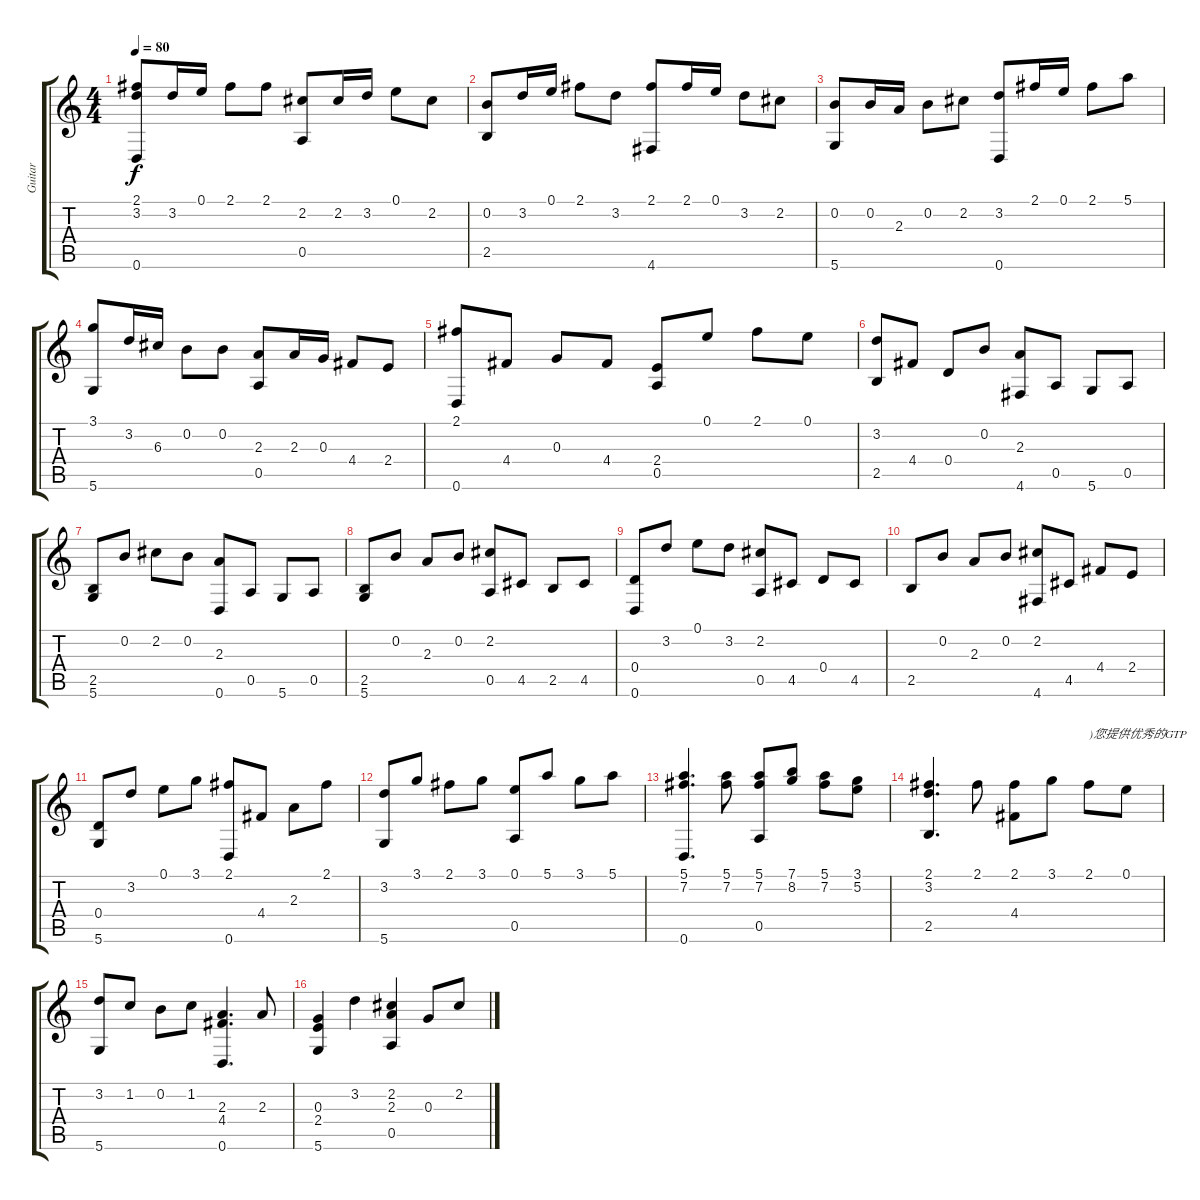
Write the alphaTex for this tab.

\track ("Guitar" "Guitar") {instrument acousticguitarnylon}
\staff {score tabs}
\tuning (E4 B3 G3 D3 A2 D2) {hide}
\ts (4 4)
\tempo 80
\clef g2
\ks c
(2.1 3.2 0.6).8{dy f} 3.2.16 0.1.16 2.1.8 2.1.8 (2.2 0.5).8 2.2.16 3.2.16 0.1.8 2.2.8 |
(0.2 2.5).8 3.2.16 0.1.16 2.1.8 3.2.8 (2.1 4.6).8 2.1.16 0.1.16 3.2.8 2.2.8 |
(0.2 5.6).8 0.2.16 2.3.16 0.2.8 2.2.8 (3.2 0.6).8 2.1.16 0.1.16 2.1.8 5.1.8 |
(3.1 5.6).8 3.2.16 6.3.16 0.2.8 0.2.8 (2.3 0.5).8 2.3.16 0.3.16 4.4.8 2.4.8 |
(2.1 0.6).8 4.4.8 0.3.8 4.4.8 (2.4 0.5).8 0.1.8 2.1.8 0.1.8 |
(3.2 2.5).8 4.4.8 0.4.8 0.2.8 (2.3 4.6).8 0.5.8 5.6.8 0.5.8 |
(2.5 5.6).8 0.2.8 2.2.8 0.2.8 (2.3 0.6).8 0.5.8 5.6.8 0.5.8 |
(2.5 5.6).8 0.2.8 2.3.8 0.2.8 (2.2 0.5).8 4.5.8 2.5.8 4.5.8 |
(0.4 0.6).8 3.2.8 0.1.8 3.2.8 (2.2 0.5).8 4.5.8 0.4.8 4.5.8 |
2.5.8 0.2.8 2.3.8 0.2.8 (2.2 4.6).8 4.5.8 4.4.8 2.4.8 |
(0.4 5.6).8 3.2.8 0.1.8 3.1.8 (2.1 0.6).8 4.4.8 2.3.8 2.1.8 |
(3.2 5.6).8 3.1.8 2.1.8 3.1.8 (0.1 0.5).8 5.1.8 3.1.8 5.1.8 |
(5.1 7.2 0.6).4{d} (5.1 7.2).8 (5.1 7.2 0.5).8 (7.1 8.2).8 (5.1 7.2).8 (3.1 5.2).8 |
(2.1 3.2 2.5).4{d} 2.1.8 (2.1 4.4).8 3.1.8 2.1.8{txt ")您提供优秀的GTP"} 0.1.8 |
(3.2 5.6).8 1.2.8 0.2.8 1.2.8 (2.3 4.4 0.6).4{d} 2.3.8 |
(0.3 2.4 5.6).4 3.2.4 (2.2 2.3 0.5).4 0.3.8 2.2.8
